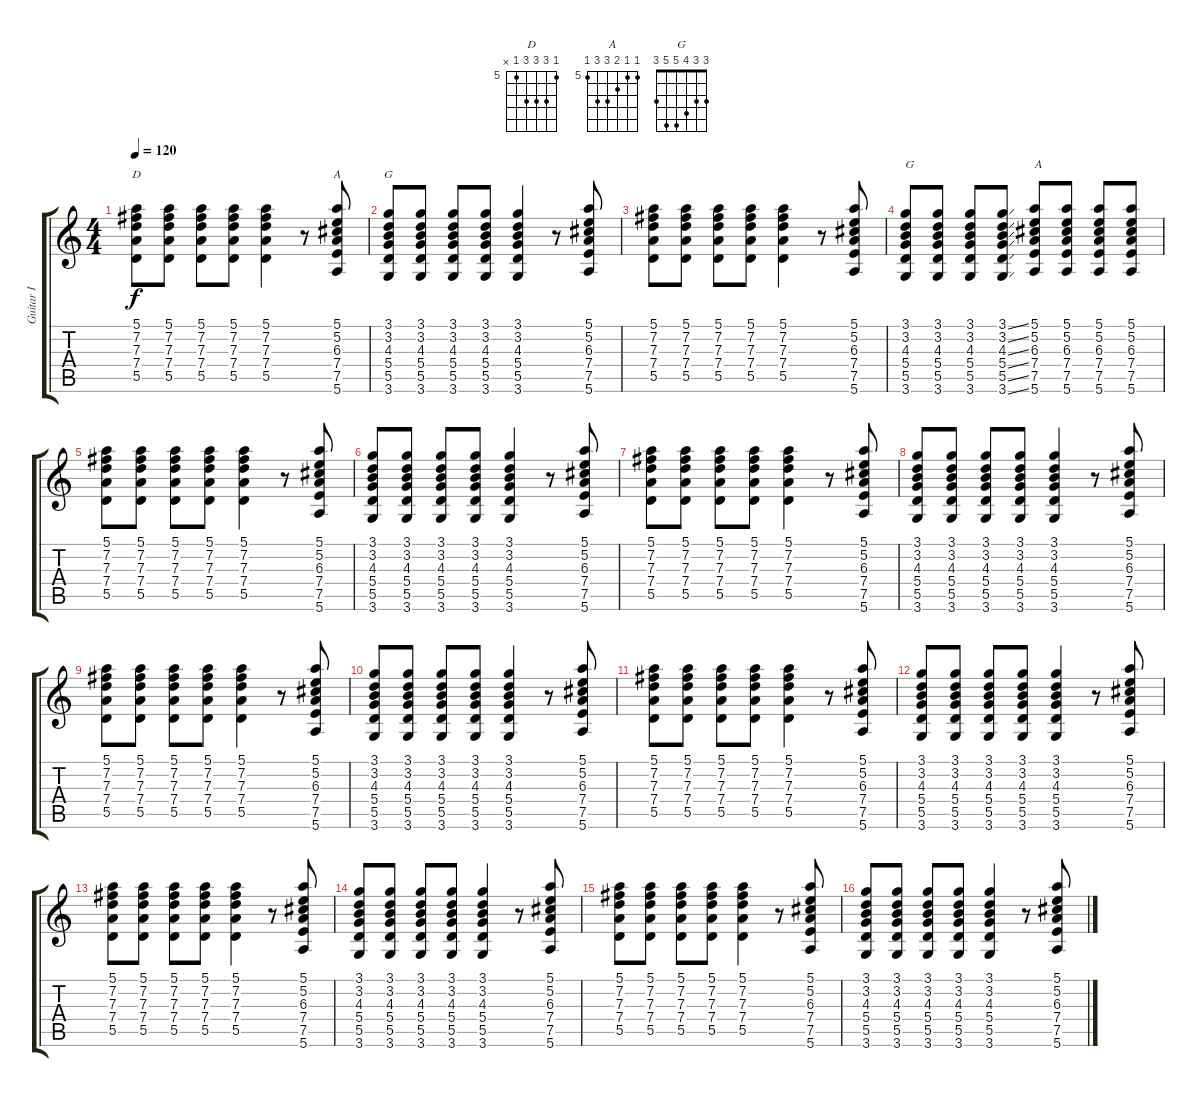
\track ("Guitar I" "Guitar I") {instrument overdrivenguitar}
\staff {score tabs}
\tuning (E4 B3 G3 D3 A2 E2) {hide}
\chord ("D" 5 7 7 7 5 x) {firstfret 5}
\chord ("A" 5 5 6 7 7 5) {firstfret 5}
\chord ("G" 3 3 4 5 5 3)
\ts (4 4)
\tempo 120
\clef g2
\ks c
(5.1 7.2 7.3 7.4 5.5).8{ch "D" dy f} (5.1 7.2 7.3 7.4 5.5).8 (5.1 7.2 7.3 7.4 5.5).8 (5.1 7.2 7.3 7.4 5.5).8 (5.1 7.2 7.3 7.4 5.5).4 r.8 (5.1 5.2 6.3 7.4 7.5 5.6).8{ch "A"} |
(3.1 3.2 4.3 5.4 5.5 3.6).8{ch "G"} (3.1 3.2 4.3 5.4 5.5 3.6).8 (3.1 3.2 4.3 5.4 5.5 3.6).8 (3.1 3.2 4.3 5.4 5.5 3.6).8 (3.1 3.2 4.3 5.4 5.5 3.6).4 r.8 (5.1 5.2 6.3 7.4 7.5 5.6).8 |
(5.1 7.2 7.3 7.4 5.5).8 (5.1 7.2 7.3 7.4 5.5).8 (5.1 7.2 7.3 7.4 5.5).8 (5.1 7.2 7.3 7.4 5.5).8 (5.1 7.2 7.3 7.4 5.5).4 r.8 (5.1 5.2 6.3 7.4 7.5 5.6).8 |
(3.1 3.2 4.3 5.4 5.5 3.6).8{txt "G"} (3.1 3.2 4.3 5.4 5.5 3.6).8 (3.1 3.2 4.3 5.4 5.5 3.6).8 (3.1{ss} 3.2{ss} 4.3{ss} 5.4{ss} 5.5{ss} 3.6{ss}).8 (5.1 5.2 6.3 7.4 7.5 5.6).8{txt "A"} (5.1 5.2 6.3 7.4 7.5 5.6).8 (5.1 5.2 6.3 7.4 7.5 5.6).8 (5.1 5.2 6.3 7.4 7.5 5.6).8 |
(5.1 7.2 7.3 7.4 5.5).8 (5.1 7.2 7.3 7.4 5.5).8 (5.1 7.2 7.3 7.4 5.5).8 (5.1 7.2 7.3 7.4 5.5).8 (5.1 7.2 7.3 7.4 5.5).4 r.8 (5.1 5.2 6.3 7.4 7.5 5.6).8 |
(3.1 3.2 4.3 5.4 5.5 3.6).8 (3.1 3.2 4.3 5.4 5.5 3.6).8 (3.1 3.2 4.3 5.4 5.5 3.6).8 (3.1 3.2 4.3 5.4 5.5 3.6).8 (3.1 3.2 4.3 5.4 5.5 3.6).4 r.8 (5.1 5.2 6.3 7.4 7.5 5.6).8 |
(5.1 7.2 7.3 7.4 5.5).8 (5.1 7.2 7.3 7.4 5.5).8 (5.1 7.2 7.3 7.4 5.5).8 (5.1 7.2 7.3 7.4 5.5).8 (5.1 7.2 7.3 7.4 5.5).4 r.8 (5.1 5.2 6.3 7.4 7.5 5.6).8 |
(3.1 3.2 4.3 5.4 5.5 3.6).8 (3.1 3.2 4.3 5.4 5.5 3.6).8 (3.1 3.2 4.3 5.4 5.5 3.6).8 (3.1 3.2 4.3 5.4 5.5 3.6).8 (3.1 3.2 4.3 5.4 5.5 3.6).4 r.8 (5.1 5.2 6.3 7.4 7.5 5.6).8 |
(5.1 7.2 7.3 7.4 5.5).8 (5.1 7.2 7.3 7.4 5.5).8 (5.1 7.2 7.3 7.4 5.5).8 (5.1 7.2 7.3 7.4 5.5).8 (5.1 7.2 7.3 7.4 5.5).4 r.8 (5.1 5.2 6.3 7.4 7.5 5.6).8 |
(3.1 3.2 4.3 5.4 5.5 3.6).8 (3.1 3.2 4.3 5.4 5.5 3.6).8 (3.1 3.2 4.3 5.4 5.5 3.6).8 (3.1 3.2 4.3 5.4 5.5 3.6).8 (3.1 3.2 4.3 5.4 5.5 3.6).4 r.8 (5.1 5.2 6.3 7.4 7.5 5.6).8 |
(5.1 7.2 7.3 7.4 5.5).8 (5.1 7.2 7.3 7.4 5.5).8 (5.1 7.2 7.3 7.4 5.5).8 (5.1 7.2 7.3 7.4 5.5).8 (5.1 7.2 7.3 7.4 5.5).4 r.8 (5.1 5.2 6.3 7.4 7.5 5.6).8 |
(3.1 3.2 4.3 5.4 5.5 3.6).8 (3.1 3.2 4.3 5.4 5.5 3.6).8 (3.1 3.2 4.3 5.4 5.5 3.6).8 (3.1 3.2 4.3 5.4 5.5 3.6).8 (3.1 3.2 4.3 5.4 5.5 3.6).4 r.8 (5.1 5.2 6.3 7.4 7.5 5.6).8 |
(5.1 7.2 7.3 7.4 5.5).8 (5.1 7.2 7.3 7.4 5.5).8 (5.1 7.2 7.3 7.4 5.5).8 (5.1 7.2 7.3 7.4 5.5).8 (5.1 7.2 7.3 7.4 5.5).4 r.8 (5.1 5.2 6.3 7.4 7.5 5.6).8 |
(3.1 3.2 4.3 5.4 5.5 3.6).8 (3.1 3.2 4.3 5.4 5.5 3.6).8 (3.1 3.2 4.3 5.4 5.5 3.6).8 (3.1 3.2 4.3 5.4 5.5 3.6).8 (3.1 3.2 4.3 5.4 5.5 3.6).4 r.8 (5.1 5.2 6.3 7.4 7.5 5.6).8 |
(5.1 7.2 7.3 7.4 5.5).8 (5.1 7.2 7.3 7.4 5.5).8 (5.1 7.2 7.3 7.4 5.5).8 (5.1 7.2 7.3 7.4 5.5).8 (5.1 7.2 7.3 7.4 5.5).4 r.8 (5.1 5.2 6.3 7.4 7.5 5.6).8 |
(3.1 3.2 4.3 5.4 5.5 3.6).8 (3.1 3.2 4.3 5.4 5.5 3.6).8 (3.1 3.2 4.3 5.4 5.5 3.6).8 (3.1 3.2 4.3 5.4 5.5 3.6).8 (3.1 3.2 4.3 5.4 5.5 3.6).4 r.8 (5.1 5.2 6.3 7.4 7.5 5.6).8
